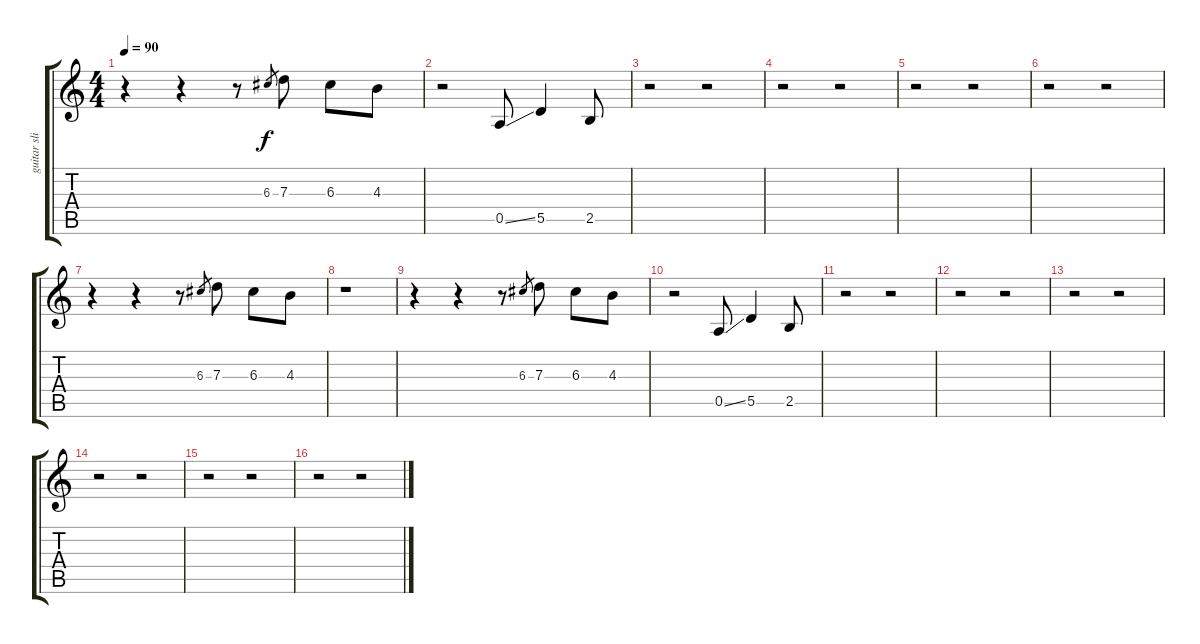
\track ("guitar slide" "guitar sli") {instrument electricguitarclean}
\staff {score tabs}
\tuning (E4 B3 G3 D3 A2 E2) {hide}
\ts (4 4)
\tempo 90
\clef g2
\ks c
r.4{dy f} r.4 r.8 6.3.8{gr} 7.3.8 6.3.8 4.3.8 |
r.2 0.5{ss}.8 5.5.4 2.5.8 |
r.2 r.2 |
r.2 r.2 |
r.2 r.2 |
r.2 r.2 |
r.4 r.4 r.8 6.3.8{gr} 7.3.8 6.3.8 4.3.8 |
r.1 |
r.4 r.4 r.8 6.3.8{gr} 7.3.8 6.3.8 4.3.8 |
r.2 0.5{ss}.8 5.5.4 2.5.8 |
r.2 r.2 |
r.2 r.2 |
r.2 r.2 |
r.2 r.2 |
r.2 r.2 |
r.2 r.2
